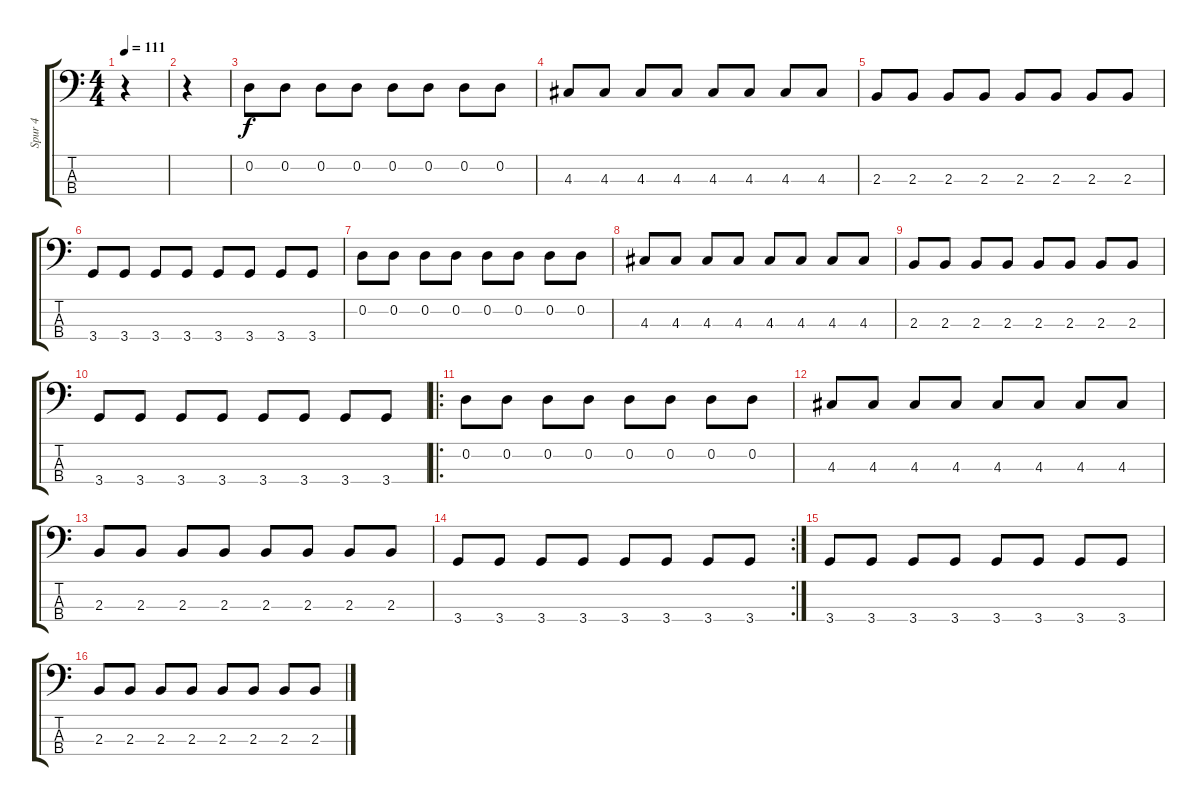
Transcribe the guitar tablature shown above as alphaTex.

\track ("Spur 4" "Spur 4") {instrument electricbassfinger}
\staff {score tabs}
\tuning (G2 D2 A1 E1) {hide}
\ts (4 4)
\tempo 111
\clef f4
\ks c
r.4{dy f instrument electricbassfinger} |
r.4 |
0.2.8 0.2.8 0.2.8 0.2.8 0.2.8 0.2.8 0.2.8 0.2.8 |
4.3.8 4.3.8 4.3.8 4.3.8 4.3.8 4.3.8 4.3.8 4.3.8 |
2.3.8 2.3.8 2.3.8 2.3.8 2.3.8 2.3.8 2.3.8 2.3.8 |
3.4.8 3.4.8 3.4.8 3.4.8 3.4.8 3.4.8 3.4.8 3.4.8 |
0.2.8 0.2.8 0.2.8 0.2.8 0.2.8 0.2.8 0.2.8 0.2.8 |
4.3.8 4.3.8 4.3.8 4.3.8 4.3.8 4.3.8 4.3.8 4.3.8 |
2.3.8 2.3.8 2.3.8 2.3.8 2.3.8 2.3.8 2.3.8 2.3.8 |
3.4.8 3.4.8 3.4.8 3.4.8 3.4.8 3.4.8 3.4.8 3.4.8 |
\ro
0.2.8 0.2.8 0.2.8 0.2.8 0.2.8 0.2.8 0.2.8 0.2.8 |
4.3.8 4.3.8 4.3.8 4.3.8 4.3.8 4.3.8 4.3.8 4.3.8 |
2.3.8 2.3.8 2.3.8 2.3.8 2.3.8 2.3.8 2.3.8 2.3.8 |
\rc 2
3.4.8 3.4.8 3.4.8 3.4.8 3.4.8 3.4.8 3.4.8 3.4.8 |
3.4.8 3.4.8 3.4.8 3.4.8 3.4.8 3.4.8 3.4.8 3.4.8 |
2.3.8 2.3.8 2.3.8 2.3.8 2.3.8 2.3.8 2.3.8 2.3.8
